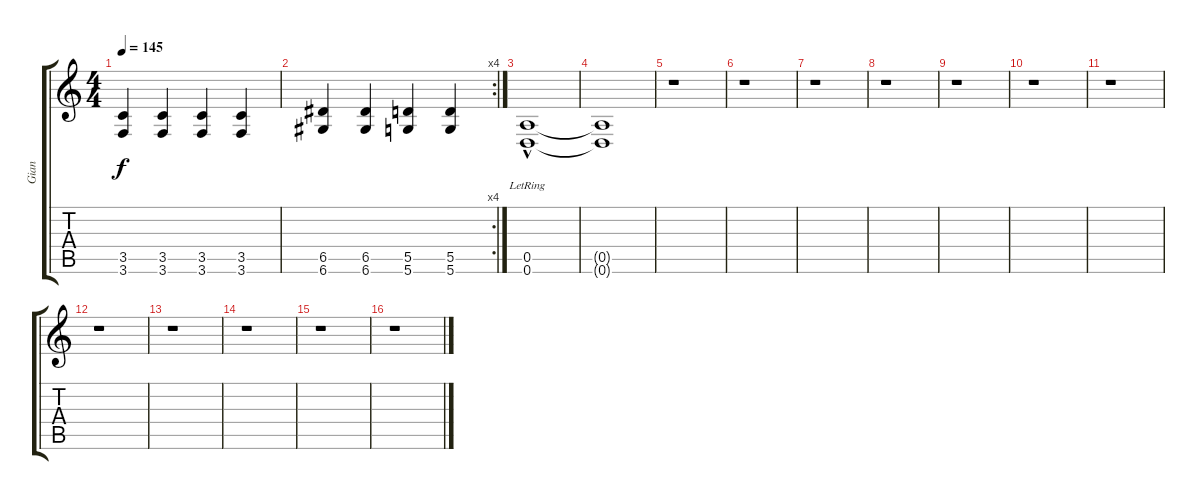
\track ("Gian" "Gian") {instrument overdrivenguitar}
\staff {score tabs}
\tuning (E4 B3 G3 D3 A2 D2) {hide}
\ts (4 4)
\tempo 145
\clef g2
\ks c
(3.5 3.6).4{dy f} (3.5 3.6).4 (3.5 3.6).4 (3.5 3.6).4 |
\rc 4
(6.5 6.6).4 (6.5 6.6).4 (5.5 5.6).4 (5.5 5.6).4 |
(0.5{hac lr} 0.6{hac lr}).1 |
(0.5{t} 0.6{t}).1 |
r.1 |
r.1 |
r.1 |
r.1 |
r.1 |
r.1 |
r.1 |
r.1 |
r.1 |
r.1 |
r.1 |
r.1
